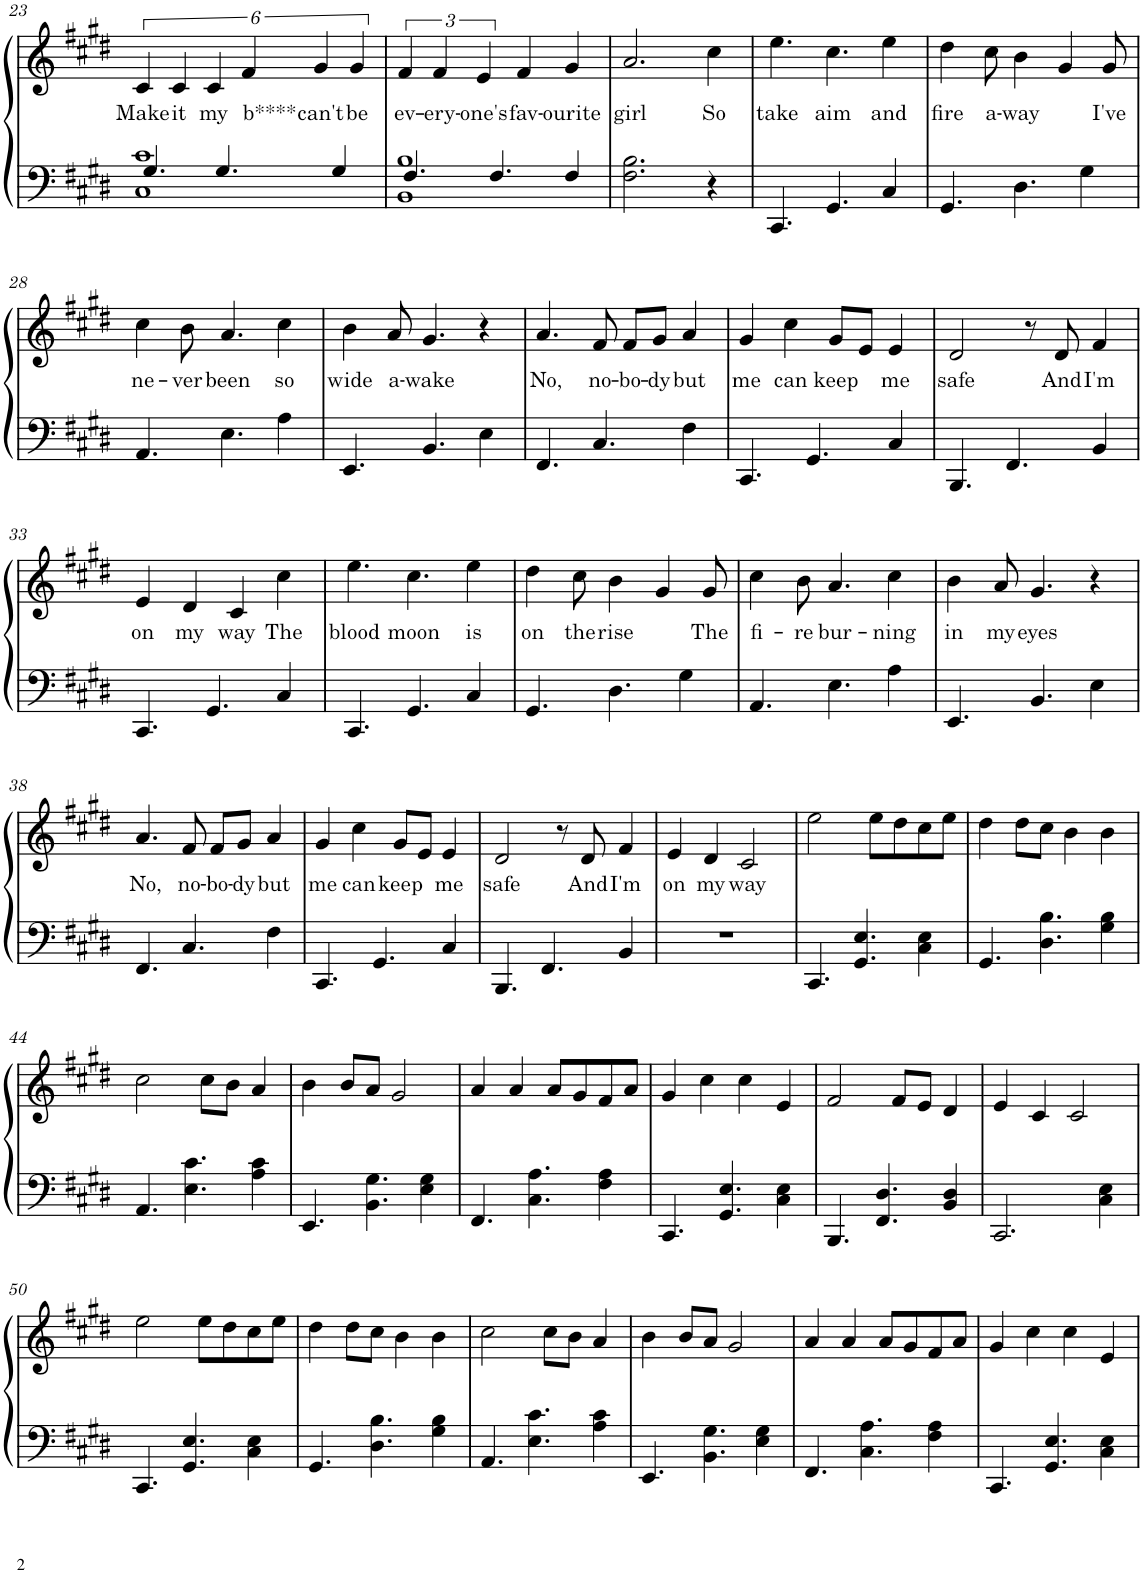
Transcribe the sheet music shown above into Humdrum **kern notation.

**kern	**kern	**text
*part1	*part1	*part1
*staff2	*staff1	*staff1
*I"Piano	*	*
*I'Pno.	*	*
!!LO:PB:g=z
*clefF4	*clefG2	*
*k[f#c#g#d#]	*k[f#c#g#d#]	*
*M4/4	*M4/4	*
=23	=23	=23
*^	*	*
!	!	!	!LO:LY:b
4.G#/	1C# 1c#	6c#/	Make
!	!	!	!LO:LY:b
.	.	6c#/	it
!	!	!	!LO:LY:b
.	.	6c#/	my
4.G#/	.	.	.
!	!	!	!LO:LY:b
.	.	6f#/	b****
!	!	!	!LO:LY:b
.	.	6g#/	can't
4G#/	.	.	.
!	!	!	!LO:LY:b
.	.	6g#/	be
=24	=24	=24	=24
!	!	!	!LO:LY:b
4.F#/	1BB 1B	6f#/	ev-
!	!	!	!LO:LY:b
.	.	6f#/	-ery-
!	!	!	!LO:LY:b
.	.	6e/	-one's
4.F#/	.	.	.
!	!	!	!LO:LY:b
.	.	4f#/	fav-
!	!	!	!LO:LY:b
4F#/	.	4g#/	-ourite
*v	*v	*	*
=25	=25	=25
!	!	!LO:LY:b
2.F#\ 2.B\	2.a/	girl
!	!	!LO:LY:b
4r	4cc#\	So
=26	=26	=26
!	!	!LO:LY:b
4.CC#/	4.ee\	take
!	!	!LO:LY:b
4.GG#/	4.cc#\	aim
!	!	!LO:LY:b
4C#/	4ee\	and
=27	=27	=27
!	!	!LO:LY:b
4.GG#/	4dd#\	fire
!	!	!LO:LY:b
.	8cc#\	a-
!	!	!LO:LY:b
4.D#\	4b\	-way
.	4g#/	.
4G#\	.	.
!	!	!LO:LY:b
.	8g#/	I've
!!LO:LB:g=z
=28	=28	=28
!	!	!LO:LY:b
4.AA/	4cc#\	ne-
!	!	!LO:LY:b
.	8b\	-ver
!	!	!LO:LY:b
4.E\	4.a/	been
!	!	!LO:LY:b
4A\	4cc#\	so
=29	=29	=29
!	!	!LO:LY:b
4.EE/	4b\	wide
!	!	!LO:LY:b
.	8a/	a-
!	!	!LO:LY:b
4.BB/	4.g#/	-wake
4E\	4r	.
=30	=30	=30
!	!	!LO:LY:b
4.FF#/	4.a/	No,
!	!	!LO:LY:b
4.C#/	8f#/	no-
!	!	!LO:LY:b
.	8f#/L	-bo-
!	!	!LO:LY:b
.	8g#/J	-dy
!	!	!LO:LY:b
4F#\	4a/	but
=31	=31	=31
!	!	!LO:LY:b
4.CC#/	4g#/	me
!	!	!LO:LY:b
.	4cc#\	can
4.GG#/	.	.
!	!	!LO:LY:b
.	8g#/L	keep
.	8e/J	.
!	!	!LO:LY:b
4C#/	4e/	me
=32	=32	=32
!	!	!LO:LY:b
4.BBB/	2d#/	safe
4.FF#/	.	.
.	8r	.
!	!	!LO:LY:b
.	8d#/	And
!	!	!LO:LY:b
4BB/	4f#/	I'm
!!LO:LB:g=z
=33	=33	=33
!	!	!LO:LY:b
4.CC#/	4e/	on
!	!	!LO:LY:b
.	4d#/	my
4.GG#/	.	.
!	!	!LO:LY:b
.	4c#/	way
!	!	!LO:LY:b
4C#/	4cc#\	The
=34	=34	=34
!	!	!LO:LY:b
4.CC#/	4.ee\	blood
!	!	!LO:LY:b
4.GG#/	4.cc#\	moon
!	!	!LO:LY:b
4C#/	4ee\	is
=35	=35	=35
!	!	!LO:LY:b
4.GG#/	4dd#\	on
!	!	!LO:LY:b
.	8cc#\	the
!	!	!LO:LY:b
4.D#\	4b\	rise
.	4g#/	.
4G#\	.	.
!	!	!LO:LY:b
.	8g#/	The
=36	=36	=36
!	!	!LO:LY:b
4.AA/	4cc#\	fi-
!	!	!LO:LY:b
.	8b\	-re
!	!	!LO:LY:b
4.E\	4.a/	bur-
!	!	!LO:LY:b
4A\	4cc#\	-ning
=37	=37	=37
!	!	!LO:LY:b
4.EE/	4b\	in
!	!	!LO:LY:b
.	8a/	my
!	!	!LO:LY:b
4.BB/	4.g#/	eyes
4E\	4r	.
!!LO:LB:g=z
=38	=38	=38
!	!	!LO:LY:b
4.FF#/	4.a/	No,
!	!	!LO:LY:b
4.C#/	8f#/	no-
!	!	!LO:LY:b
.	8f#/L	-bo-
!	!	!LO:LY:b
.	8g#/J	-dy
!	!	!LO:LY:b
4F#\	4a/	but
=39	=39	=39
!	!	!LO:LY:b
4.CC#/	4g#/	me
!	!	!LO:LY:b
.	4cc#\	can
4.GG#/	.	.
!	!	!LO:LY:b
.	8g#/L	keep
.	8e/J	.
!	!	!LO:LY:b
4C#/	4e/	me
=40	=40	=40
!	!	!LO:LY:b
4.BBB/	2d#/	safe
4.FF#/	.	.
.	8r	.
!	!	!LO:LY:b
.	8d#/	And
!	!	!LO:LY:b
4BB/	4f#/	I'm
=41	=41	=41
!	!	!LO:LY:b
1r	4e/	on
!	!	!LO:LY:b
.	4d#/	my
!	!	!LO:LY:b
.	2c#/	way
=42	=42	=42
4.CC#/	2ee\	.
4.GG#/ 4.E/	.	.
.	8ee\L	.
.	8dd#\	.
4C#\ 4E\	8cc#\	.
.	8ee\J	.
=43	=43	=43
4.GG#/	4dd#\	.
.	8dd#\L	.
4.D#\ 4.B\	8cc#\J	.
.	4b\	.
4G#\ 4B\	4b\	.
!!LO:LB:g=z
=44	=44	=44
4.AA/	2cc#\	.
4.E\ 4.c#\	.	.
.	8cc#\L	.
.	8b\J	.
4A\ 4c#\	4a/	.
=45	=45	=45
4.EE/	4b\	.
.	8b/L	.
4.BB\ 4.G#\	8a/J	.
.	2g#/	.
4E\ 4G#\	.	.
=46	=46	=46
4.FF#/	4a/	.
.	4a/	.
4.C#\ 4.A\	.	.
.	8a/L	.
.	8g#/	.
4F#\ 4A\	8f#/	.
.	8a/J	.
=47	=47	=47
4.CC#/	4g#/	.
.	4cc#\	.
4.GG#/ 4.E/	.	.
.	4cc#\	.
4C#\ 4E\	4e/	.
=48	=48	=48
4.BBB/	2f#/	.
4.FF#/ 4.D#/	.	.
.	8f#/L	.
.	8e/J	.
4BB/ 4D#/	4d#/	.
=49	=49	=49
2.CC#/	4e/	.
.	4c#/	.
.	2c#/	.
4C#\ 4E\	.	.
!!LO:LB:g=z
=50	=50	=50
4.CC#/	2ee\	.
4.GG#/ 4.E/	.	.
.	8ee\L	.
.	8dd#\	.
4C#\ 4E\	8cc#\	.
.	8ee\J	.
=51	=51	=51
4.GG#/	4dd#\	.
.	8dd#\L	.
4.D#\ 4.B\	8cc#\J	.
.	4b\	.
4G#\ 4B\	4b\	.
=52	=52	=52
4.AA/	2cc#\	.
4.E\ 4.c#\	.	.
.	8cc#\L	.
.	8b\J	.
4A\ 4c#\	4a/	.
=53	=53	=53
4.EE/	4b\	.
.	8b/L	.
4.BB\ 4.G#\	8a/J	.
.	2g#/	.
4E\ 4G#\	.	.
=54	=54	=54
4.FF#/	4a/	.
.	4a/	.
4.C#\ 4.A\	.	.
.	8a/L	.
.	8g#/	.
4F#\ 4A\	8f#/	.
.	8a/J	.
=55	=55	=55
4.CC#/	4g#/	.
.	4cc#\	.
4.GG#/ 4.E/	.	.
.	4cc#\	.
4C#\ 4E\	4e/	.
=	=	=
*-	*-	*-
